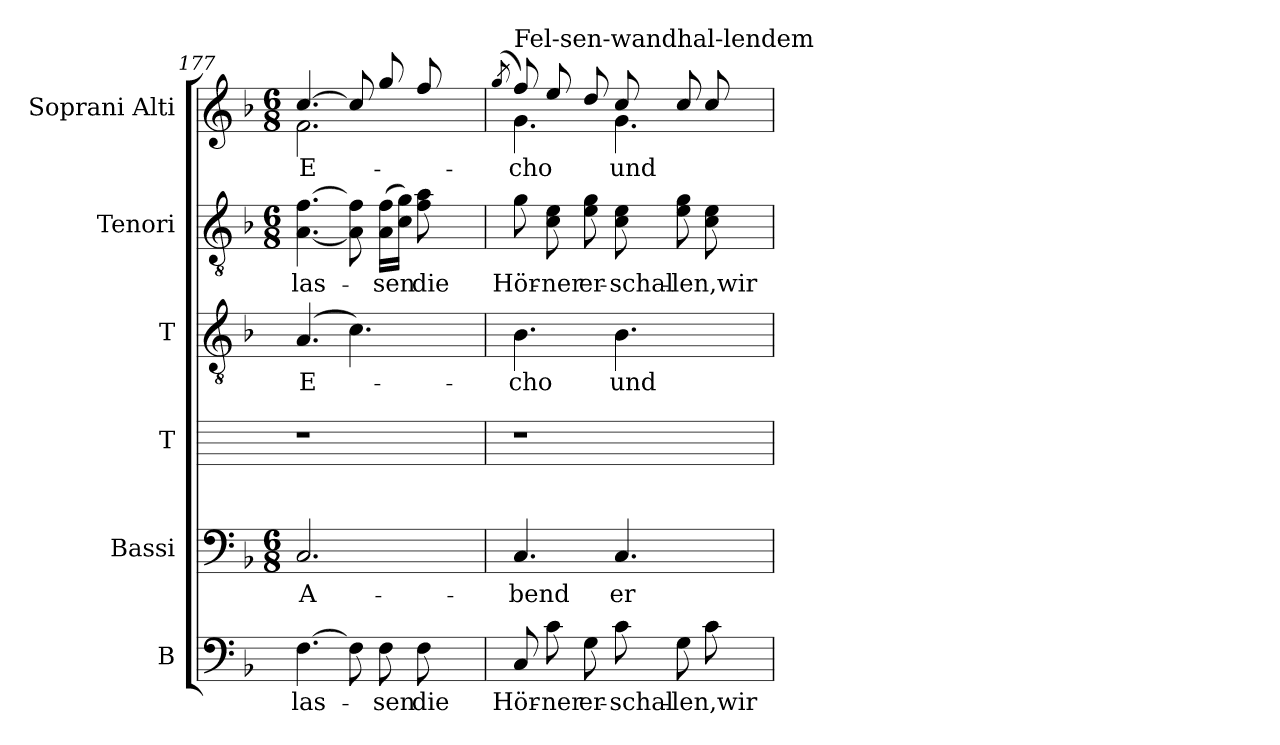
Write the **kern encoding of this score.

**kern	**text	**kern	**text	**kern	**kern	**text	**kern	**text	**kern	**text
*part6	*part6	*part5	*part5	*part4	*part3	*part3	*part2	*part2	*part1	*part1
*staff6	*staff6	*staff5	*staff5	*staff4	*staff3	*staff3	*staff2	*staff2	*staff1	*staff1
*I"B	*	*I"Bassi	*	*I"T	*I"T	*	*I"Tenori	*	*I"Soprani  Alti	*
*I'B	*	*I'B	*	*I'T	*I'T	*	*I'T	*	*I'S  A	*
*clefF4	*	*clefF4	*	*	*clefGv2	*	*clefGv2	*	*clefG2	*
*k[b-]	*	*k[b-]	*	*	*k[b-]	*	*k[b-]	*	*k[b-]	*
*F:	*	*F:	*	*	*F:	*	*F:	*	*F:	*
*	*	*M6/8	*	*	*	*	*M6/8	*	*M6/8	*
=177	=177	=177	=177	=177	=177	=177	=177	=177	=177	=177
!	!LO:LY:b:cj	!	!LO:LY:b:cj	!	!	!LO:LY:b:cj	!	!LO:LY:b:cj	!	!LO:LY:b:cj
*	*	*	*	*	*	*	*	*	*^	*
[>4.F\	las-	2.C/	A-	1r	(>4.A/	E-	[>4.f\ [<4.A\	las-	[>4.cc/	2.f\	E-
8F\]	.	.	.	.	4.c\)	.	8f\] 8A\]	.	8cc/]	.	.
!	!LO:LY:b:cj	!	!	!	!	!	!	!LO:LY:b:cj	!	!	!
8F\	-sen	.	.	.	.	.	(>16f\ 16A\L	-sen	8gg/	.	.
.	.	.	.	.	.	.	16g\ 16c\J)	.	.	.	.
!	!LO:LY:b:cj	!	!	!	!	!	!	!LO:LY:b:cj	!	!	!
8F\	die	.	.	.	.	.	8a\ 8f\	die	8ff/	.	.
4ryy	.	4ryy	.	.	4ryy	.	4ryy	.	4ryy	4ryy	.
=178	=178	=178	=178	=178	=178	=178	=178	=178	=178	=178	=178
.	.	.	.	.	.	.	.	.	(>8qgg/	.	.
!	!	!	!	!	!	!	!	!	!LO:TX:a:t=Fel-sen-wandhal-lendem	!	!
!	!LO:LY:b:cj	!	!LO:LY:b:cj	!	!	!LO:LY:b:cj	!	!LO:LY:b:cj	!	!	!LO:LY:b:cj
8C/	Hör-	4.C/	-bend	1r	4.B-\	-cho	8g\	Hör-	8ff/)	4.g\	-cho
!	!LO:LY:b:rj	!	!	!	!	!	!	!LO:LY:b:rj	!	!	!
8c\	-ner	.	.	.	.	.	8e\ 8c\	-ner	8ee/	.	.
!	!LO:LY:b	!	!	!	!	!	!	!LO:LY:b	!	!	!
8G\	er-	.	.	.	.	.	8g\ 8e\	er-	8dd/	.	.
!	!LO:LY:b:cj	!	!LO:LY:b:cj	!	!	!LO:LY:b:cj	!	!LO:LY:b:cj	!	!	!LO:LY:b:cj
8c\	-schal-	4.C/	er-	.	4.B-\	und	8e\ 8c\	-schal-	8cc/	4.g\	und
!	!LO:LY:b:cj	!	!	!	!	!	!	!LO:LY:b:cj	!	!	!
8G\	-len,wir	.	.	.	.	.	8g\ 8e\	-len,wir	8cc/	.	.
8c\	.	.	.	.	.	.	8e\ 8c\	.	8cc/	.	.
4ryy	.	4ryy	.	.	4ryy	.	4ryy	.	4ryy	4ryy	.
*	*	*	*	*	*	*	*	*	*v	*v	*
=	=	=	=	=	=	=	=	=	=	=
*-	*-	*-	*-	*-	*-	*-	*-	*-	*-	*-
